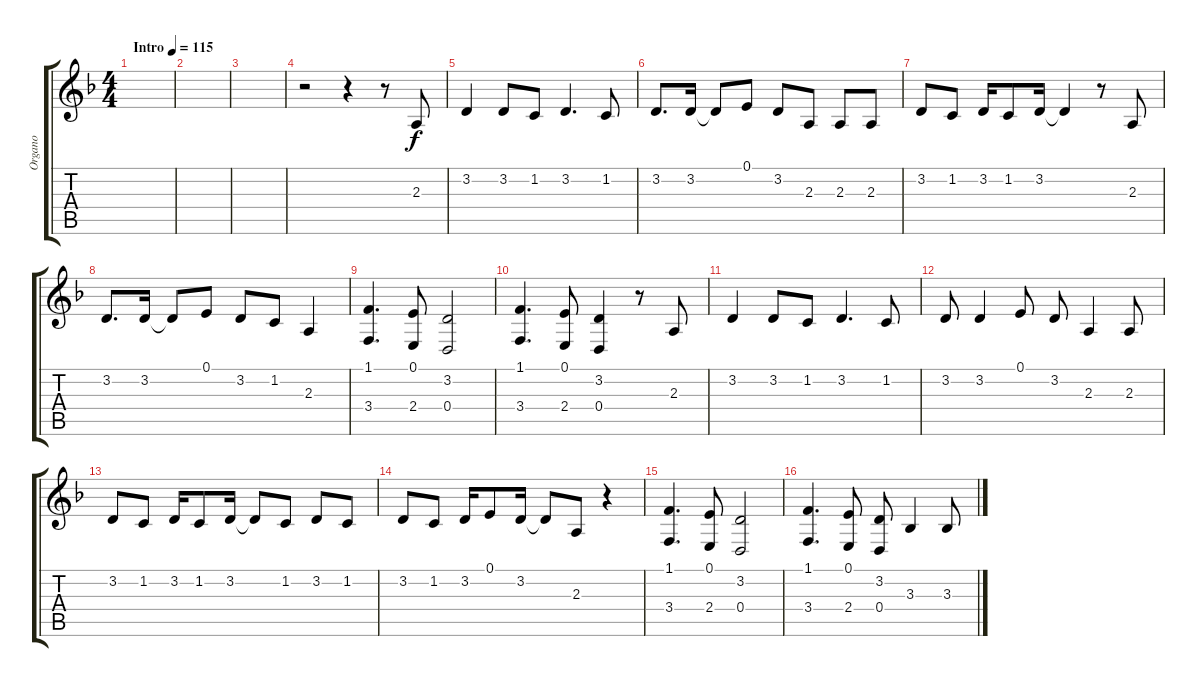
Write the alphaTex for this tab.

\track ("Organo" "Organo") {instrument accordion}
\staff {score tabs}
\tuning (E4 B3 G3 D3 A2 E2) {hide}
\ts (4 4)
\tempo (115 "Intro")
\clef g2
\ks dminor
|
|
|
r.2 r.4 r.8 2.3.8 |
3.2.4 3.2.8 1.2.8 3.2.4{d} 1.2.8 |
3.2.8{d} 3.2.16 3.2{t}.8 0.1.8 3.2.8 2.3.8 2.3.8 2.3.8 |
3.2.8 1.2.8 3.2.16 1.2.8 3.2.16 3.2{t}.4 r.8 2.3.8 |
3.2.8{d} 3.2.16 3.2{t}.8 0.1.8 3.2.8 1.2.8 2.3.4 |
(1.1 3.4).4{d} (0.1 2.4).8 (3.2 0.4).2 |
(1.1 3.4).4{d} (0.1 2.4).8 (3.2 0.4).4 r.8 2.3.8 |
3.2.4 3.2.8 1.2.8 3.2.4{d} 1.2.8 |
3.2.8 3.2.4 0.1.8 3.2.8 2.3.4 2.3.8 |
3.2.8 1.2.8 3.2.16 1.2.8 3.2.16 3.2{t}.8 1.2.8 3.2.8 1.2.8 |
3.2.8 1.2.8 3.2.16 0.1.8 3.2.16 3.2{t}.8 2.3.8 r.4 |
(1.1 3.4).4{d} (0.1 2.4).8 (3.2 0.4).2 |
(1.1 3.4).4{d} (0.1 2.4).8 (3.2 0.4).8 3.3.4 3.3.8
